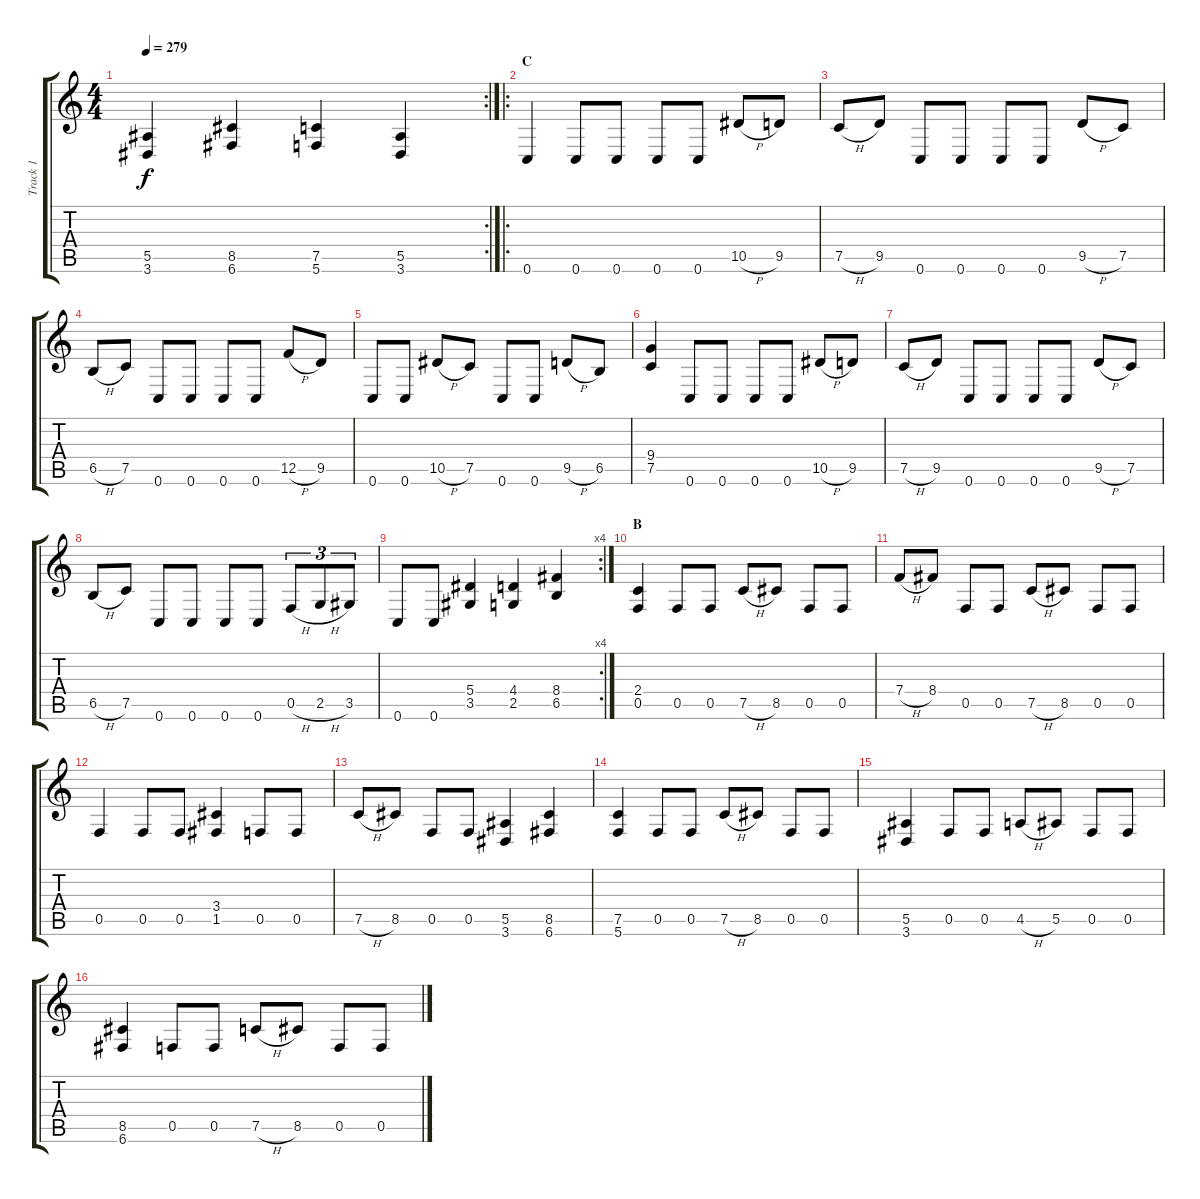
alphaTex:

\track ("Track 1" "Track 1") {instrument distortionguitar}
\staff {score tabs}
\tuning (C4 G3 Eb3 Bb2 F2 C2) {hide}
\rc 2
\ts (4 4)
\tempo 279
\clef g2
\ks c
(5.5 3.6).4{dy f} (8.5 6.6).4 (7.5 5.6).4 (5.5 3.6).4 |
\ro
\section ("" "C")
0.6.4 0.6.8 0.6.8 0.6.8 0.6.8 10.5{h}.8 9.5.8 |
7.5{h}.8 9.5.8 0.6.8 0.6.8 0.6.8 0.6.8 9.5{h}.8 7.5.8 |
6.5{h}.8 7.5.8 0.6.8 0.6.8 0.6.8 0.6.8 12.5{h}.8 9.5.8 |
0.6.8 0.6.8 10.5{h}.8 7.5.8 0.6.8 0.6.8 9.5{h}.8 6.5.8 |
(9.4 7.5).4 0.6.8 0.6.8 0.6.8 0.6.8 10.5{h}.8 9.5.8 |
7.5{h}.8 9.5.8 0.6.8 0.6.8 0.6.8 0.6.8 9.5{h}.8 7.5.8 |
6.5{h}.8 7.5.8 0.6.8 0.6.8 0.6.8 0.6.8 0.5{h}.8{tu (3 2)} 2.5{h}.8{tu (3 2)} 3.5.8{tu (3 2)} |
\rc 4
0.6.8 0.6.8 (5.4 3.5).4 (4.4 2.5).4 (8.4 6.5).4 |
\section ("" "B")
(2.4 0.5).4 0.5.8 0.5.8 7.5{h}.8 8.5.8 0.5.8 0.5.8 |
7.4{h}.8 8.4.8 0.5.8 0.5.8 7.5{h}.8 8.5.8 0.5.8 0.5.8 |
0.5.4 0.5.8 0.5.8 (3.4 1.5).4 0.5.8 0.5.8 |
7.5{h}.8 8.5.8 0.5.8 0.5.8 (5.5 3.6).4 (8.5 6.6).4 |
(7.5 5.6).4 0.5.8 0.5.8 7.5{h}.8 8.5.8 0.5.8 0.5.8 |
(5.5 3.6).4 0.5.8 0.5.8 4.5{h}.8 5.5.8 0.5.8 0.5.8 |
(8.5 6.6).4 0.5.8 0.5.8 7.5{h}.8 8.5.8 0.5.8 0.5.8
